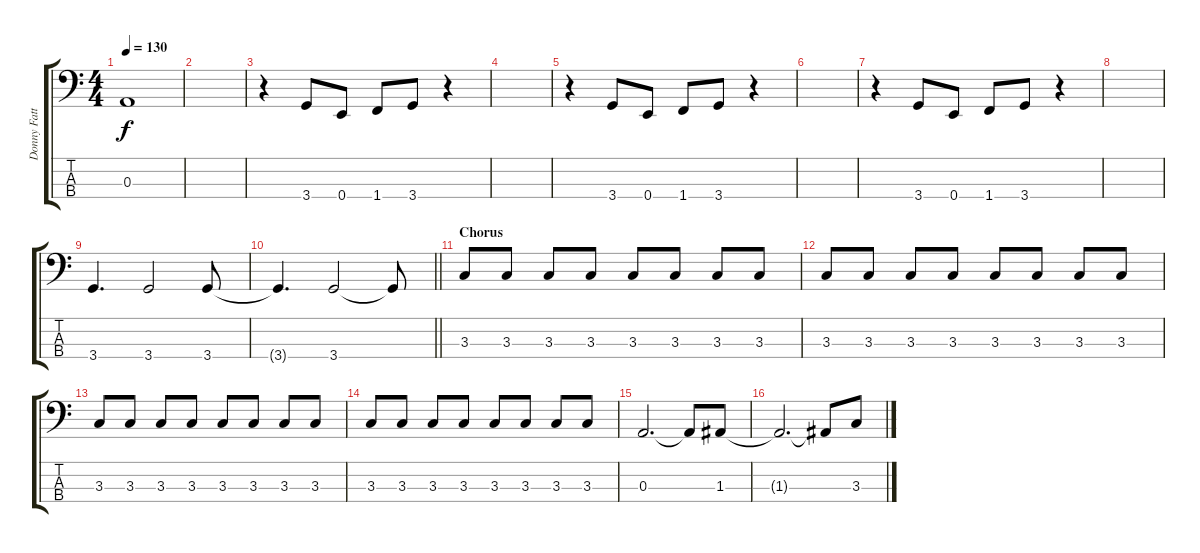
\track ("Donny Fattah" "Donny Fatt") {instrument electricbassfinger}
\staff {score tabs}
\tuning (G2 D2 A1 E1) {hide}
\ts (4 4)
\tempo 130
\clef f4
\ks c
0.3{t}.1{dy f} |
|
r.4 3.4.8 0.4.8 1.4.8 3.4.8 r.4 |
|
r.4 3.4.8 0.4.8 1.4.8 3.4.8 r.4 |
|
r.4 3.4.8 0.4.8 1.4.8 3.4.8 r.4 |
|
3.4.4{d} 3.4.2 3.4.8 |
\barLineRight lightlight
3.4{t}.4{d} 3.4.2 3.4{t}.8 |
\section ("" "Chorus")
3.3.8 3.3.8 3.3.8 3.3.8 3.3.8 3.3.8 3.3.8 3.3.8 |
3.3.8 3.3.8 3.3.8 3.3.8 3.3.8 3.3.8 3.3.8 3.3.8 |
3.3.8 3.3.8 3.3.8 3.3.8 3.3.8 3.3.8 3.3.8 3.3.8 |
3.3.8 3.3.8 3.3.8 3.3.8 3.3.8 3.3.8 3.3.8 3.3.8 |
0.3.2{d} 0.3{t}.8 1.3.8 |
1.3{t}.2{d} 1.3{t}.8 3.3.8
